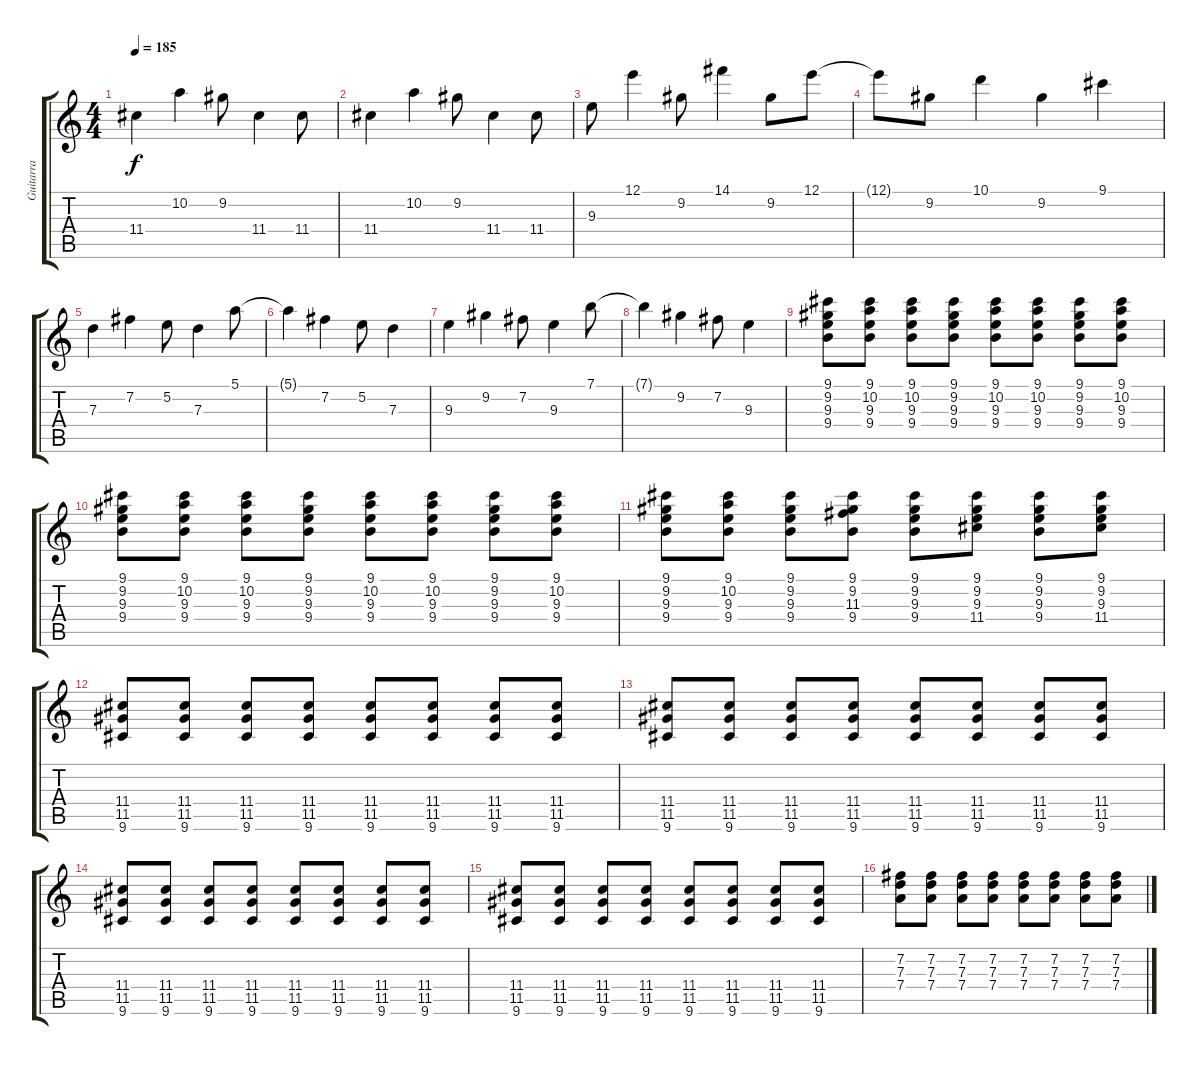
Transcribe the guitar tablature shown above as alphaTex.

\track ("Guitarra" "Guitarra") {instrument electricguitarjazz}
\staff {score tabs}
\tuning (E4 B3 G3 D3 A2 E2) {hide}
\ts (4 4)
\tempo 185
\clef g2
\ks c
11.4.4{dy f} 10.2.4 9.2.8 11.4.4 11.4.8 |
11.4.4 10.2.4 9.2.8 11.4.4 11.4.8 |
9.3.8 12.1.4 9.2.8 14.1.4 9.2.8 12.1.8 |
12.1{t}.8 9.2.8 10.1.4 9.2.4 9.1.4 |
7.3.4 7.2.4 5.2.8 7.3.4 5.1.8 |
5.1{t}.4 7.2.4 5.2.8 7.3.4 |
9.3.4 9.2.4 7.2.8 9.3.4 7.1.8 |
7.1{t}.4 9.2.4 7.2.8 9.3.4 |
(9.1 9.2 9.3 9.4).8 (9.1 10.2 9.3 9.4).8 (9.1 10.2 9.3 9.4).8 (9.1 9.2 9.3 9.4).8 (9.1 10.2 9.3 9.4).8 (9.1 10.2 9.3 9.4).8 (9.1 9.2 9.3 9.4).8 (9.1 10.2 9.3 9.4).8 |
(9.1 9.2 9.3 9.4).8 (9.1 10.2 9.3 9.4).8 (9.1 10.2 9.3 9.4).8 (9.1 9.2 9.3 9.4).8 (9.1 10.2 9.3 9.4).8 (9.1 10.2 9.3 9.4).8 (9.1 9.2 9.3 9.4).8 (9.1 10.2 9.3 9.4).8 |
(9.1 9.2 9.3 9.4).8 (9.1 10.2 9.3 9.4).8 (9.1 9.2 9.3 9.4).8 (9.1 9.2 11.3 9.4).8 (9.1 9.2 9.3 9.4).8 (9.1 9.2 9.3 11.4).8 (9.1 9.2 9.3 9.4).8 (9.1 9.2 9.3 11.4).8 |
(11.4 11.5 9.6).8 (11.4 11.5 9.6).8 (11.4 11.5 9.6).8 (11.4 11.5 9.6).8 (11.4 11.5 9.6).8 (11.4 11.5 9.6).8 (11.4 11.5 9.6).8 (11.4 11.5 9.6).8 |
(11.4 11.5 9.6).8 (11.4 11.5 9.6).8 (11.4 11.5 9.6).8 (11.4 11.5 9.6).8 (11.4 11.5 9.6).8 (11.4 11.5 9.6).8 (11.4 11.5 9.6).8 (11.4 11.5 9.6).8 |
(11.4 11.5 9.6).8 (11.4 11.5 9.6).8 (11.4 11.5 9.6).8 (11.4 11.5 9.6).8 (11.4 11.5 9.6).8 (11.4 11.5 9.6).8 (11.4 11.5 9.6).8 (11.4 11.5 9.6).8 |
(11.4 11.5 9.6).8 (11.4 11.5 9.6).8 (11.4 11.5 9.6).8 (11.4 11.5 9.6).8 (11.4 11.5 9.6).8 (11.4 11.5 9.6).8 (11.4 11.5 9.6).8 (11.4 11.5 9.6).8 |
(7.2 7.3 7.4).8 (7.2 7.3 7.4).8 (7.2 7.3 7.4).8 (7.2 7.3 7.4).8 (7.2 7.3 7.4).8 (7.2 7.3 7.4).8 (7.2 7.3 7.4).8 (7.2 7.3 7.4).8
